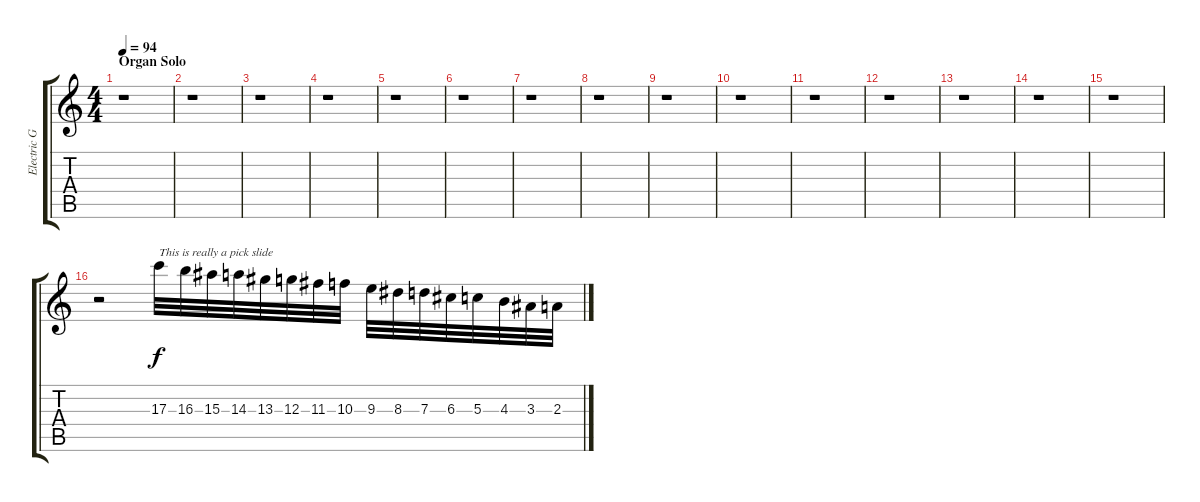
\track ("Electric Guitar (Overdubs)" "Electric G") {instrument distortionguitar}
\staff {score tabs}
\tuning (E4 B3 G3 D3 A2 E2) {hide}
\ts (4 4)
\section ("" "Organ Solo")
\tempo 94
\clef g2
\ks c
r.1{dy f} |
r.1 |
r.1 |
r.1 |
r.1 |
r.1 |
r.1 |
r.1 |
r.1 |
r.1 |
r.1 |
r.1 |
r.1 |
r.1 |
r.1 |
r.2 17.3.32{txt "This is really a pick slide"} 16.3.32 15.3.32 14.3.32 13.3.32 12.3.32 11.3.32 10.3.32 9.3.32 8.3.32 7.3.32 6.3.32 5.3.32 4.3.32 3.3.32 2.3.32
